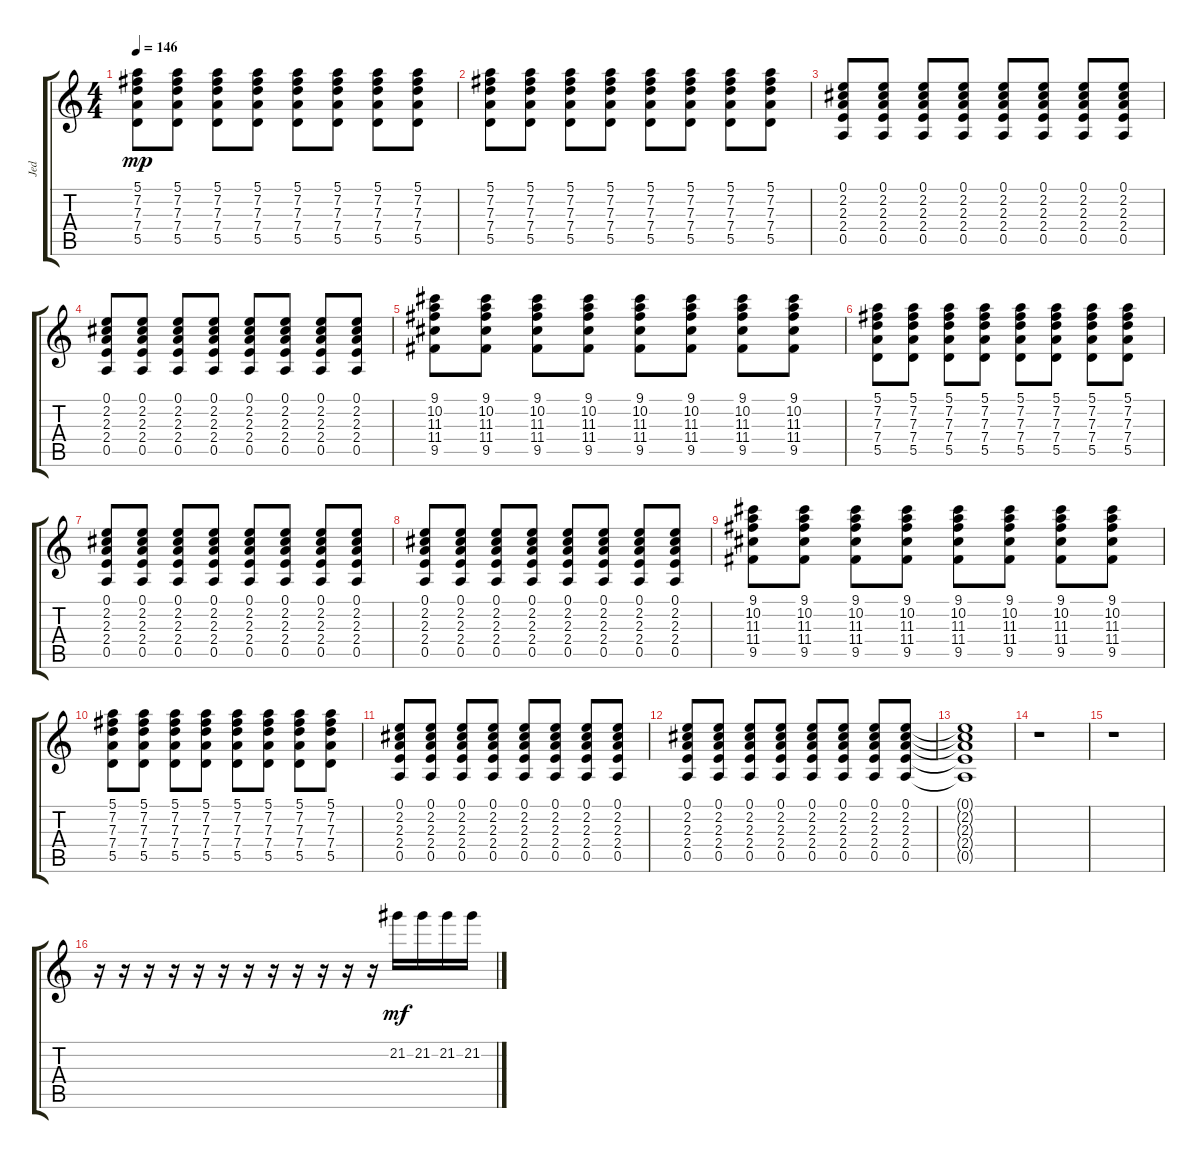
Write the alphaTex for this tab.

\track ("Jed" "Jed") {instrument overdrivenguitar}
\staff {score tabs}
\tuning (E4 B3 G3 D3 A2 E2) {hide}
\ts (4 4)
\tempo 146
\clef g2
\ks c
(5.1 7.2 7.3 7.4 5.5).8{dy mp} (5.1 7.2 7.3 7.4 5.5).8 (5.1 7.2 7.3 7.4 5.5).8 (5.1 7.2 7.3 7.4 5.5).8 (5.1 7.2 7.3 7.4 5.5).8 (5.1 7.2 7.3 7.4 5.5).8 (5.1 7.2 7.3 7.4 5.5).8 (5.1 7.2 7.3 7.4 5.5).8 |
(5.1 7.2 7.3 7.4 5.5).8 (5.1 7.2 7.3 7.4 5.5).8 (5.1 7.2 7.3 7.4 5.5).8 (5.1 7.2 7.3 7.4 5.5).8 (5.1 7.2 7.3 7.4 5.5).8 (5.1 7.2 7.3 7.4 5.5).8 (5.1 7.2 7.3 7.4 5.5).8 (5.1 7.2 7.3 7.4 5.5).8 |
(0.1 2.2 2.3 2.4 0.5).8 (0.1 2.2 2.3 2.4 0.5).8 (0.1 2.2 2.3 2.4 0.5).8 (0.1 2.2 2.3 2.4 0.5).8 (0.1 2.2 2.3 2.4 0.5).8 (0.1 2.2 2.3 2.4 0.5).8 (0.1 2.2 2.3 2.4 0.5).8 (0.1 2.2 2.3 2.4 0.5).8 |
(0.1 2.2 2.3 2.4 0.5).8 (0.1 2.2 2.3 2.4 0.5).8 (0.1 2.2 2.3 2.4 0.5).8 (0.1 2.2 2.3 2.4 0.5).8 (0.1 2.2 2.3 2.4 0.5).8 (0.1 2.2 2.3 2.4 0.5).8 (0.1 2.2 2.3 2.4 0.5).8 (0.1 2.2 2.3 2.4 0.5).8 |
(9.1 10.2 11.3 11.4 9.5).8 (9.1 10.2 11.3 11.4 9.5).8 (9.1 10.2 11.3 11.4 9.5).8 (9.1 10.2 11.3 11.4 9.5).8 (9.1 10.2 11.3 11.4 9.5).8 (9.1 10.2 11.3 11.4 9.5).8 (9.1 10.2 11.3 11.4 9.5).8 (9.1 10.2 11.3 11.4 9.5).8 |
(5.1 7.2 7.3 7.4 5.5).8 (5.1 7.2 7.3 7.4 5.5).8 (5.1 7.2 7.3 7.4 5.5).8 (5.1 7.2 7.3 7.4 5.5).8 (5.1 7.2 7.3 7.4 5.5).8 (5.1 7.2 7.3 7.4 5.5).8 (5.1 7.2 7.3 7.4 5.5).8 (5.1 7.2 7.3 7.4 5.5).8 |
(0.1 2.2 2.3 2.4 0.5).8 (0.1 2.2 2.3 2.4 0.5).8 (0.1 2.2 2.3 2.4 0.5).8 (0.1 2.2 2.3 2.4 0.5).8 (0.1 2.2 2.3 2.4 0.5).8 (0.1 2.2 2.3 2.4 0.5).8 (0.1 2.2 2.3 2.4 0.5).8 (0.1 2.2 2.3 2.4 0.5).8 |
(0.1 2.2 2.3 2.4 0.5).8 (0.1 2.2 2.3 2.4 0.5).8 (0.1 2.2 2.3 2.4 0.5).8 (0.1 2.2 2.3 2.4 0.5).8 (0.1 2.2 2.3 2.4 0.5).8 (0.1 2.2 2.3 2.4 0.5).8 (0.1 2.2 2.3 2.4 0.5).8 (0.1 2.2 2.3 2.4 0.5).8 |
(9.1 10.2 11.3 11.4 9.5).8 (9.1 10.2 11.3 11.4 9.5).8 (9.1 10.2 11.3 11.4 9.5).8 (9.1 10.2 11.3 11.4 9.5).8 (9.1 10.2 11.3 11.4 9.5).8 (9.1 10.2 11.3 11.4 9.5).8 (9.1 10.2 11.3 11.4 9.5).8 (9.1 10.2 11.3 11.4 9.5).8 |
(5.1 7.2 7.3 7.4 5.5).8 (5.1 7.2 7.3 7.4 5.5).8 (5.1 7.2 7.3 7.4 5.5).8 (5.1 7.2 7.3 7.4 5.5).8 (5.1 7.2 7.3 7.4 5.5).8 (5.1 7.2 7.3 7.4 5.5).8 (5.1 7.2 7.3 7.4 5.5).8 (5.1 7.2 7.3 7.4 5.5).8 |
(0.1 2.2 2.3 2.4 0.5).8 (0.1 2.2 2.3 2.4 0.5).8 (0.1 2.2 2.3 2.4 0.5).8 (0.1 2.2 2.3 2.4 0.5).8 (0.1 2.2 2.3 2.4 0.5).8 (0.1 2.2 2.3 2.4 0.5).8 (0.1 2.2 2.3 2.4 0.5).8 (0.1 2.2 2.3 2.4 0.5).8 |
(0.1 2.2 2.3 2.4 0.5).8 (0.1 2.2 2.3 2.4 0.5).8 (0.1 2.2 2.3 2.4 0.5).8 (0.1 2.2 2.3 2.4 0.5).8 (0.1 2.2 2.3 2.4 0.5).8 (0.1 2.2 2.3 2.4 0.5).8 (0.1 2.2 2.3 2.4 0.5).8 (0.1 2.2 2.3 2.4 0.5).8 |
(0.1{t} 2.2{t} 2.3{t} 2.4{t} 0.5{t}).1 |
r.1 |
r.1 |
r.16 r.16 r.16 r.16 r.16 r.16 r.16 r.16 r.16 r.16 r.16 r.16 21.2.16{dy mf} 21.2.16 21.2.16 21.2.16
